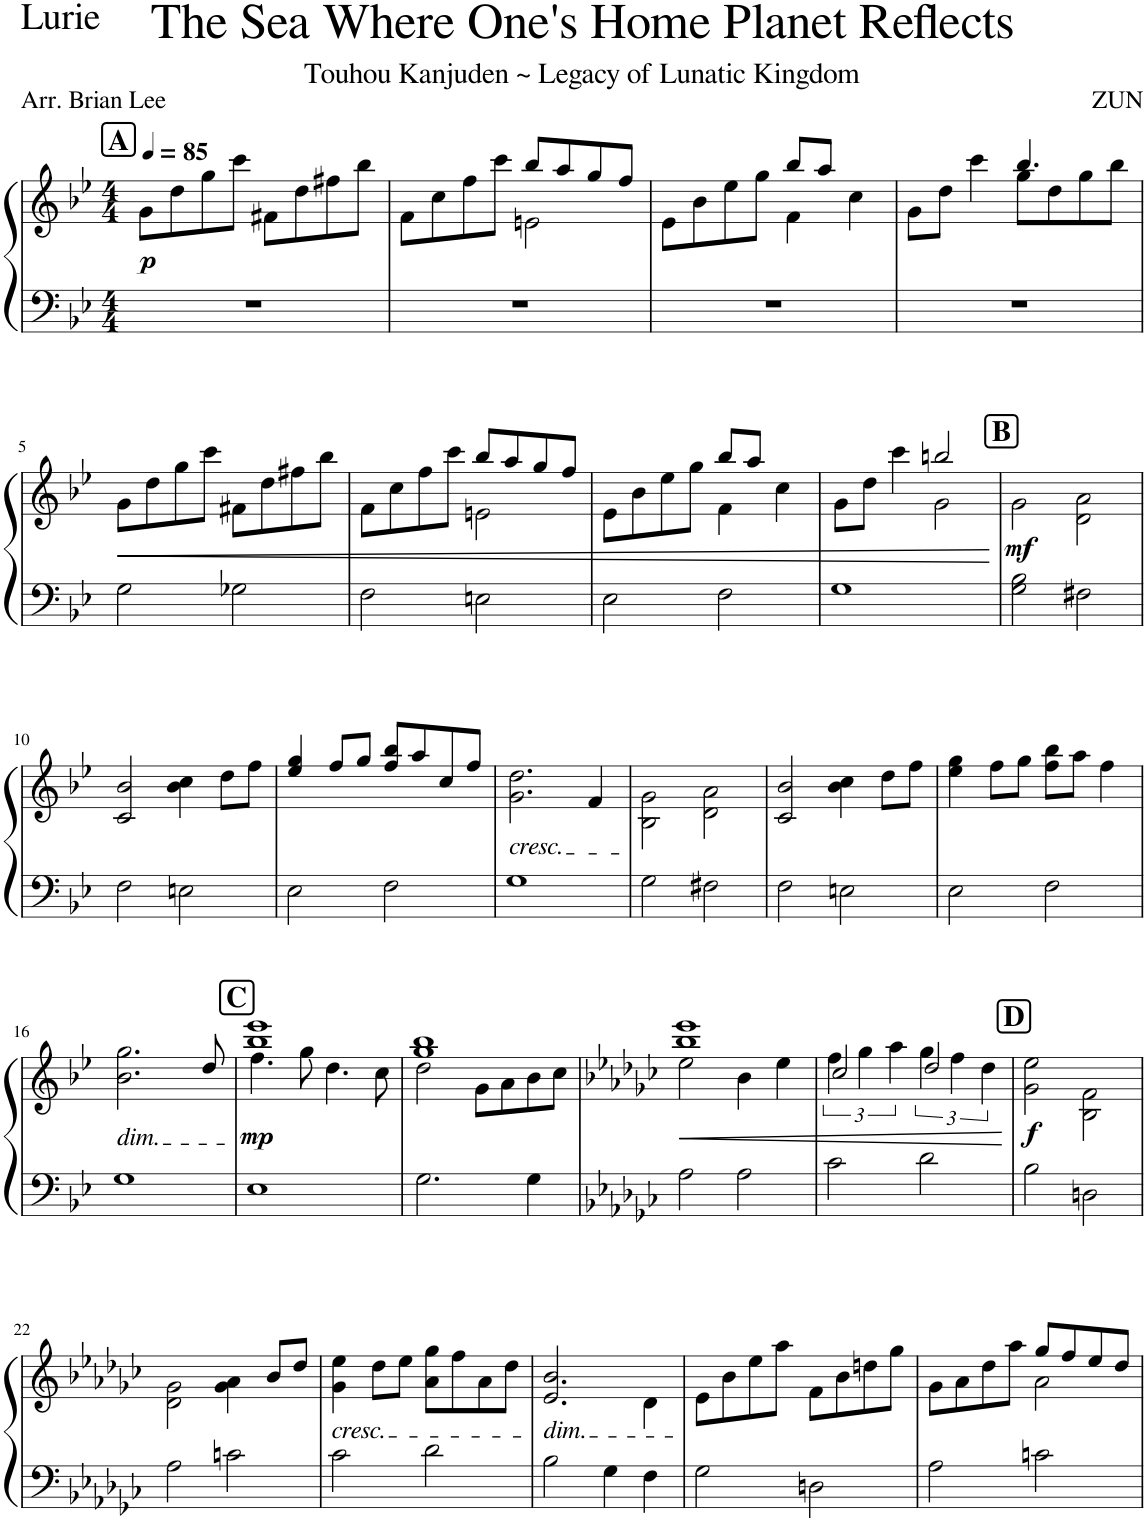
**kern	**kern	**dynam
*part1	*part1	*part1
*staff2	*staff1	*staff1/2
*I"Piano	*	*
*I'Pno.	*	*
*clefF4	*clefG2	*
*k[b-e-]	*k[b-e-]	*
*M4/4	*M4/4	*
*MM85	*MM85	*
!!LO:REH:place=s1:a:B:cj:fs=14:t=A
=1	=1	=1
!	!	!LO:DY:b
1r	8g\L	p
.	8dd\	.
.	8gg\	.
.	8ccc\J	.
.	8f#X\L	.
.	8dd\	.
.	8ff#X\	.
.	8bb-\J	.
=2	=2	=2
*	*^	*
1r	8f\L	2ryy	.
.	8cc\	.	.
.	8ff\	.	.
.	8ccc\J	.	.
.	8bb-/L	2en\	.
.	8aa/	.	.
.	8gg/	.	.
.	8ff/J	.	.
=3	=3	=3	=3
1r	8e-\L	2ryy	.
.	8b-\	.	.
.	8ee-\	.	.
.	8gg\J	.	.
.	8bb-/L	4f\	.
.	8aa/J	.	.
.	4ryy	4cc\	.
=4	=4	=4	=4
1r	8g\L	2ryy	.
.	8dd\J	.	.
.	4ccc\	.	.
.	4.bb-/	8gg\L	.
.	.	8dd\	.
.	.	8gg\	.
.	8ryy	8bb-\J	.
!!LO:LB:g=z
=5	=5	=5	=5
!	!	!	!LO:HP:b
*	*v	*v	*
2G\	8g\L	<
.	8dd\	.
.	8gg\	.
.	8ccc\J	.
2G-X\	8f#X\L	.
.	8dd\	.
.	8ff#X\	.
.	8bb-\J	.
=6	=6	=6
*	*^	*
2F\	8f\L	2ryy	.
.	8cc\	.	.
.	8ff\	.	.
.	8ccc\J	.	.
2En\	8bb-/L	2en\	.
.	8aa/	.	.
.	8gg/	.	.
.	8ff/J	.	.
=7	=7	=7	=7
2E-\	8e-\L	2ryy	.
.	8b-\	.	.
.	8ee-\	.	.
.	8gg\J	.	.
2F\	8bb-/L	4f\	.
.	8aa/J	.	.
.	4ryy	4cc\	.
=8	=8	=8	=8
1G	8g\L	2ryy	.
.	8dd\J	.	.
.	4ccc\	.	.
.	2bbn/	2g\	.
*	*v	*v	*
.	.	[
!!LO:REH:place=s1:a:B:cj:fs=14:t=B
=9	=9	=9
*	*^	*
!	!	!	!LO:DY:b
2G\ 2B-\	1ryy	2g\	mf
2F#X\	.	2d\ 2a\	.
!!LO:LB:g=z	!!
=10	=10	=10	=10
2F\	1ryy	2c/ 2b-/	.
2En\	.	4b-\ 4cc\	.
.	.	8dd\L	.
.	.	8ff\J	.
=11	=11	=11	=11
2E-\	1ryy	4ee-/ 4gg/	.
.	.	8ff/L	.
.	.	8gg/J	.
2F\	.	8ff/ 8bb-/L	.
.	.	8aa/	.
.	.	8cc/	.
.	.	8ff/J	.
=12	=12	=12	=12
!	!LO:TX:b:i:t=cresc.	!	!
1G	2.g\ 2.dd\	1ryy	.
.	4f/	.	.
=13	=13	=13	=13
2G\	1ryy	2B-\ 2g\	.
2F#X\	.	2d\ 2a\	.
=14	=14	=14	=14
2F\	1ryy	2c/ 2b-/	.
2En\	.	4b-\ 4cc\	.
.	.	8dd\L	.
.	.	8ff\J	.
=15	=15	=15	=15
2E-\	4ee-\ 4gg\	1ryy	.
.	8ff\L	.	.
.	8gg\J	.	.
2F\	8ff\ 8bb-\L	.	.
.	8aa\J	.	.
.	4ff\	.	.
!!LO:LB:g=z	!!
=16	=16	=16	=16
!	!LO:TX:b:i:t=dim.	!	!
1G	2.b-\ 2.gg\	1ryy	.
.	8ryy	.	.
.	8dd/	.	.
!!LO:REH:place=s1:a:B:cj:fs=14:t=C	!!
=17	=17	=17	=17
!	!	!	!LO:DY:b
1E-	1bb- 1eee-	4.ff\	mp
.	.	8gg\	.
.	.	4.dd\	.
.	.	8cc\	.
=18	=18	=18	=18
2.G\	1gg 1bb-	2dd\	.
.	.	8g\L	.
.	.	8a\	.
4G\	.	8b-\	.
.	.	8cc\J	.
=19	=19	=19	=19
*k[b-e-a-d-g-c-]	*k[b-e-a-d-g-c-]	*	*
!	!	!	!LO:HP:b
2A-\	1bb- 1eee-	2ee-\	<
2A-\	.	4b-\	.
.	.	4ee-\	.
=20	=20	=20	=20
2c-\	2cc-/	6ff\	.
.	.	6gg-\	.
.	.	6aa-\	.
2d-\	2dd-/	6gg-\	.
.	.	6ff\	.
.	.	6dd-\	.
*	*v	*v	*
.	.	[
!!LO:REH:place=s1:a:B:cj:fs=14:t=D
=21	=21	=21
*	*^	*
!	!	!	!LO:DY:b
2B-\	1ryy	2g-\ 2ee-\	f
2Dn\	.	2B-\ 2f\	.
!!LO:LB:g=z	!!
=22	=22	=22	=22
2A-\	1ryy	2d-\ 2g-\	.
2cn\	.	4g-\ 4a-\	.
.	.	8b-/L	.
.	.	8dd-/J	.
=23	=23	=23	=23
!	!LO:TX:b:i:t=cresc.	!	!
2c-\	1ryy	4g-\ 4ee-\	.
.	.	8dd-\L	.
.	.	8ee-\J	.
2d-\	.	8a-\ 8gg-\L	.
.	.	8ff\	.
.	.	8a-\	.
.	.	8dd-\J	.
=24	=24	=24	=24
!	!LO:TX:b:i:t=dim.	!	!
2B-\	1ryy	2.e-/ 2.b-/	.
4G-\	.	.	.
4F\	.	4d-\	.
=25	=25	=25	=25
2G-\	8e-\L	1ryy	.
.	8b-\	.	.
.	8ee-\	.	.
.	8aa-\J	.	.
2Dn\	8f\L	.	.
.	8b-\	.	.
.	8ddn\	.	.
.	8gg-\J	.	.
=26	=26	=26	=26
2A-\	8g-\L	2ryy	.
.	8a-\	.	.
.	8dd-\	.	.
.	8aa-\J	.	.
2cn\	8gg-/L	2a-\	.
.	8ff/	.	.
.	8ee-/	.	.
.	8dd-/J	.	.
*	*v	*v	*
=	=	=
*-	*-	*-
